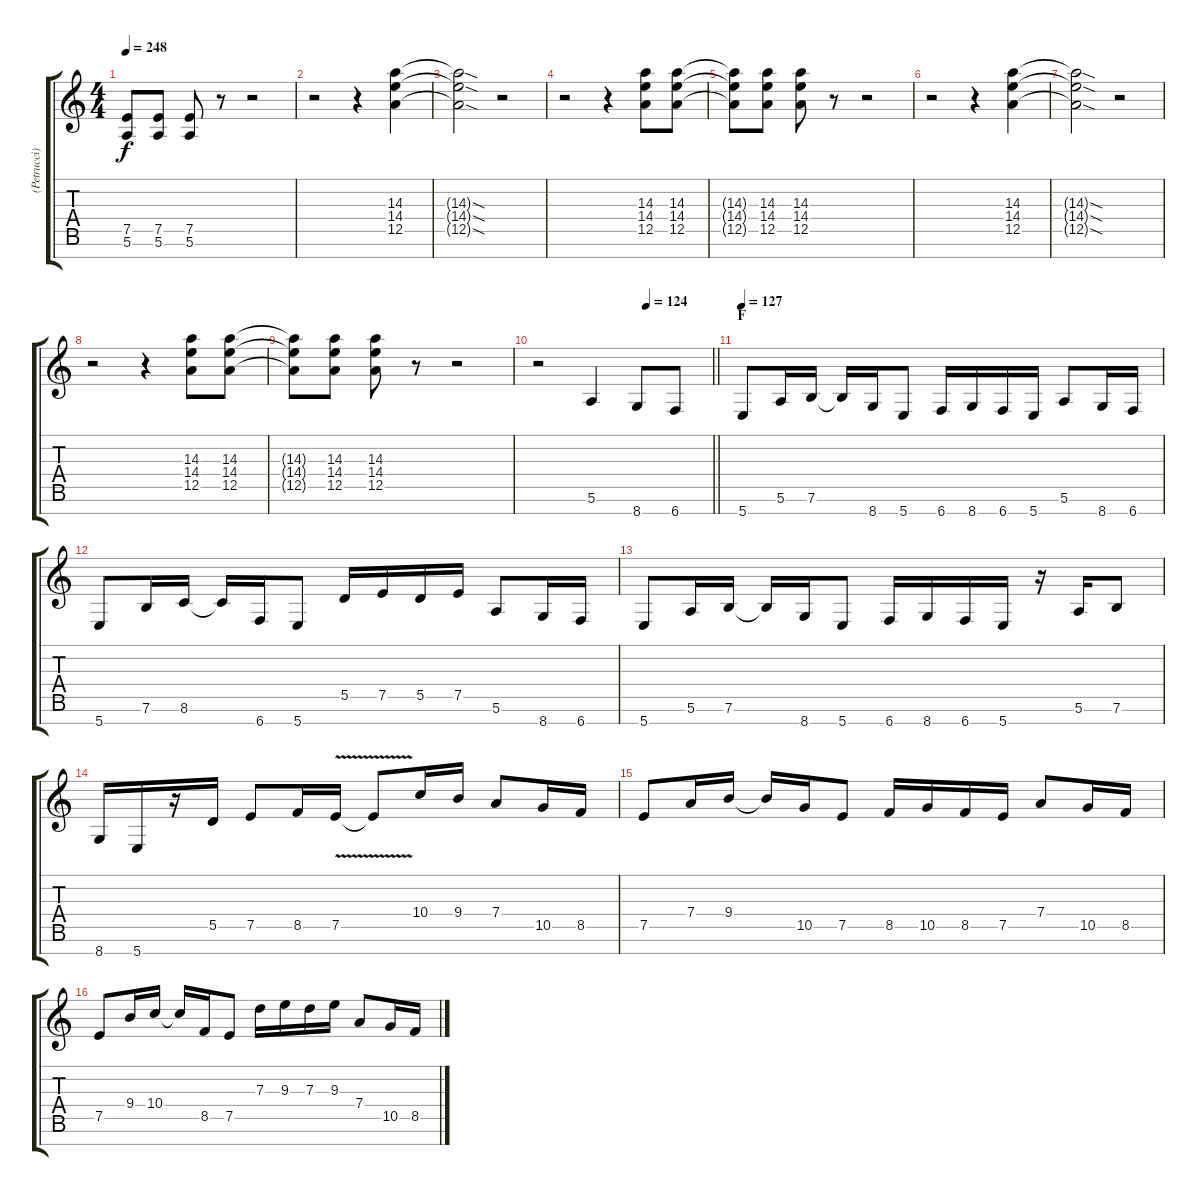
\track ("(Petrucci) Elec. Gtr. 2" "(Petrucci)") {instrument distortionguitar}
\staff {score tabs}
\tuning (E4 B3 G3 D3 A2 E2 B1) {hide}
\ts (4 4)
\tempo 248
\clef g2
\ks aminor
(7.5{t} 5.6{t}).8{dy f} (7.5 5.6).8 (7.5 5.6).8 r.8 r.2 |
r.2 r.4 (14.3 14.4 12.5).4 |
(14.3{sod t} 14.4{sod t} 12.5{sod t}).2 r.2 |
r.2 r.4 (14.3 14.4 12.5).8 (14.3 14.4 12.5).8 |
(14.3{t} 14.4{t} 12.5{t}).8 (14.3 14.4 12.5).8 (14.3 14.4 12.5).8 r.8 r.2 |
r.2 r.4 (14.3 14.4 12.5).4 |
(14.3{sod t} 14.4{sod t} 12.5{sod t}).2 r.2 |
r.2 r.4 (14.3 14.4 12.5).8 (14.3 14.4 12.5).8 |
(14.3{t} 14.4{t} 12.5{t}).8 (14.3 14.4 12.5).8 (14.3 14.4 12.5).8 r.8 r.2 |
\tempo (124 0.625)
\barLineRight lightlight
r.2 5.6.4 8.7.8 6.7.8 |
\section ("" "F")
\tempo 127
5.7.8 5.6.16 7.6.16 7.6{t}.16 8.7.16 5.7.8 6.7.16 8.7.16 6.7.16 5.7.16 5.6.8 8.7.16 6.7.16 |
5.7.8 7.6.16 8.6.16 8.6{t}.16 6.7.16 5.7.8 5.5.16 7.5.16 5.5.16 7.5.16 5.6.8 8.7.16 6.7.16 |
5.7.8 5.6.16 7.6.16 7.6{t}.16 8.7.16 5.7.8 6.7.16 8.7.16 6.7.16 5.7.16 r.16 5.6.16 7.6.8 |
8.7.16 5.7.16 r.16 5.5.16 7.5.8 8.5.16 7.5{v}.16 7.5{t}.8 10.4.16 9.4.16 7.4.8 10.5.16 8.5.16 |
7.5.8 7.4.16 9.4.16 9.4{t}.16 10.5.16 7.5.8 8.5.16 10.5.16 8.5.16 7.5.16 7.4.8 10.5.16 8.5.16 |
7.5.8 9.4.16 10.4.16 10.4{t}.16 8.5.16 7.5.8 7.3.16 9.3.16 7.3.16 9.3.16 7.4.8 10.5.16 8.5.16
